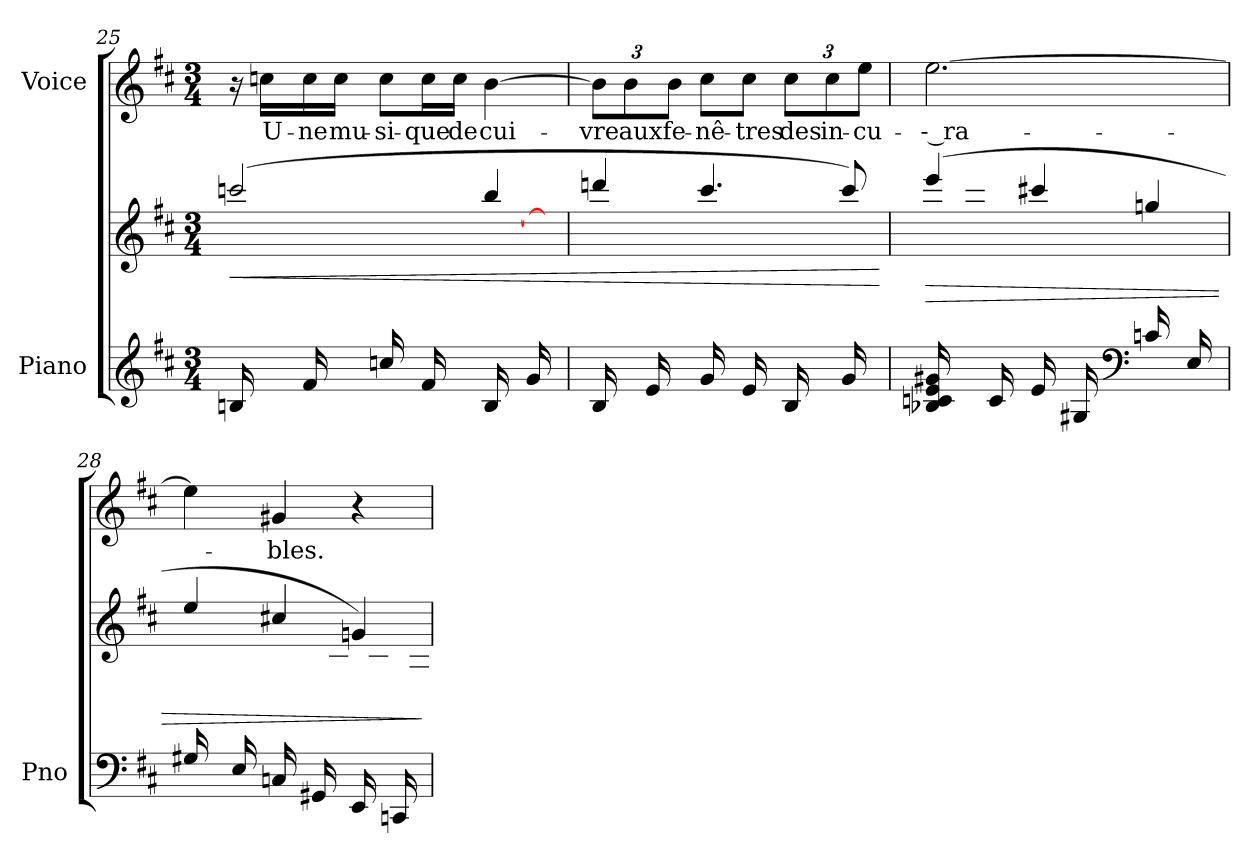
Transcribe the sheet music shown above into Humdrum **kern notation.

**kern	**kern	**dynam	**kern	**text
*part2	*part2	*part2	*part1	*part1
*staff3	*staff2	*staff2/3	*staff1	*staff1
*I"Piano	*	*	*I"Voice	*
*I'Pno	*	*	*	*
!!LO:LB:g=z
*clefG2	*clefG2	*	*clefG2	*
*k[f#c#]	*k[f#c#]	*	*k[f#c#]	*
*M3/4	*M3/4	*	*M3/4	*
=25	=25	=25	=25	=25
!	!	!LO:HP:b	!	!
*	*^	*	*	*
16Bn/LL	(2cccn/	16ryy	<	16r	.
!	!	!	!	!	!LO:LY:b
16ryy	.	16dd#X\ 16ff#\	.	16ccn\LL	U-
!	!	!	!	!	!LO:LY:b
16f#/	.	16ryy	.	16cc\	-ne
!	!	!	!	!	!LO:LY:b
16ryy	.	16a\JJ	.	16cc\JJ	mu-
!	!	!	!	!	!LO:LY:b
16ccn/LL	.	16ryy	.	8cc\L	-si-
16ryy	.	16dd#\ 16ff#\	.	.	.
!	!	!	!	!	!LO:LY:b
16f#/	.	16ryy	.	16cc\L	-que
!	!	!	!	!	!LO:LY:b
16ryy	.	16a\JJ	.	16cc\JJ	de
!	!	!	!	!	!LO:LY:b
16B/LL	4bb/	16ryy	.	[4b\	cui-
16ryy	.	16ccn\ [16ee\	.	.	.
16g/	.	16ryy	.	.	.
16ryy	.	16cc#X\ 16ee\]JJ	.	.	.
=26	=26	=26	=26	=26	=26
!	!	!	!	!	!LO:LY:b
16B/LL	4dddn/	16ryy	.	12b\L]	-vre
16ryy	.	16ee\ 16gg\	.	.	.
!	!	!	!	!	!LO:LY:b
.	.	.	.	12b\	aux
16e/	.	16ryy	.	.	.
!	!	!	!	!	!LO:LY:b
.	.	.	.	12b\J	fe-
16ryy	.	16b\JJ	.	.	.
!	!	!	!	!	!LO:LY:b
16g/LL	4.ccc#/	16ryy	.	8cc#\L	-nê-
16ryy	.	16ee\ 16gg\	.	.	.
!	!	!	!	!	!LO:LY:b
16e/	.	16ryy	.	8cc#\J	-tres
16ryy	.	16a#X\JJ	.	.	.
!	!	!	!	!	!LO:LY:b
16B/LL	.	16ryy	.	12cc#\L	des
16ryy	.	16ee\ 16gg\	.	.	.
!	!	!	!	!	!LO:LY:b
.	.	.	.	12cc#\	in-
16g/	8ccc#/)	16ryy	.	.	.
!	!	!	!	!	!LO:LY:b
.	.	.	.	12ee\J	-cu-
16ryy	.	16a#\JJ	.	.	.
*	*v	*v	*	*	*
.	.	[	.	.
!!LO:LB:g=z
=27	=27	=27	=27	=27
!	!	!LO:HP:b	!	!LO:LY:b
*	*^	*	*	*
16B-X/ 16cn/ 16e/ 16g#X/LL	(4eee/	16ryy	>	[2.ee\	-- ra-
16ryy	.	16gg#X\ 16cccn\	.	.	.
16c/	.	16ryy	.	.	.
16ryy	.	16ee\JJ	.	.	.
16e/LL	4ccc#X/	16ryy	.	.	.
16ryy	.	16ee\ 16gg#\	.	.	.
16G#X/	.	16ryy	.	.	.
16ryy	.	16ccn\JJ	.	.	.
*clefF4	*	*	*	*	*
16cn/LL	4ggn/	16ryy	.	.	.
16ryy	.	16cc\ 16ee\	.	.	.
16E/	.	16ryy	.	.	.
16ryy	.	16g#X\JJ	.	.	.
=28	=28	=28	=28	=28	=28
16G#X/LL	4ee/	16ryy	.	4ee\]	.
16ryy	.	16g#X\ 16ccn\	.	.	.
16E/	.	16ryy	.	.	.
16ryy	.	16e\JJ	.	.	.
!	!	!	!	!	!LO:LY:b
16Cn/LL	4cc#X/	16ryy	.	4g#X/	-bles.
16ryy	.	16e\ 16g#\	.	.	.
16GG#X/	.	16ryy	.	.	.
16ryy	.	16cn\JJ	.	.	.
16EE/LL	4gn/)	16ryy	.	4r	.
16ryy	.	16c\ 16e\	.	.	.
16CCn/	.	16ryy	.	.	.
16ryy	.	16G#X\JJ	.	.	.
*	*v	*v	*	*	*
.	.	]	.	.
=	=	=	=	=
*-	*-	*-	*-	*-
